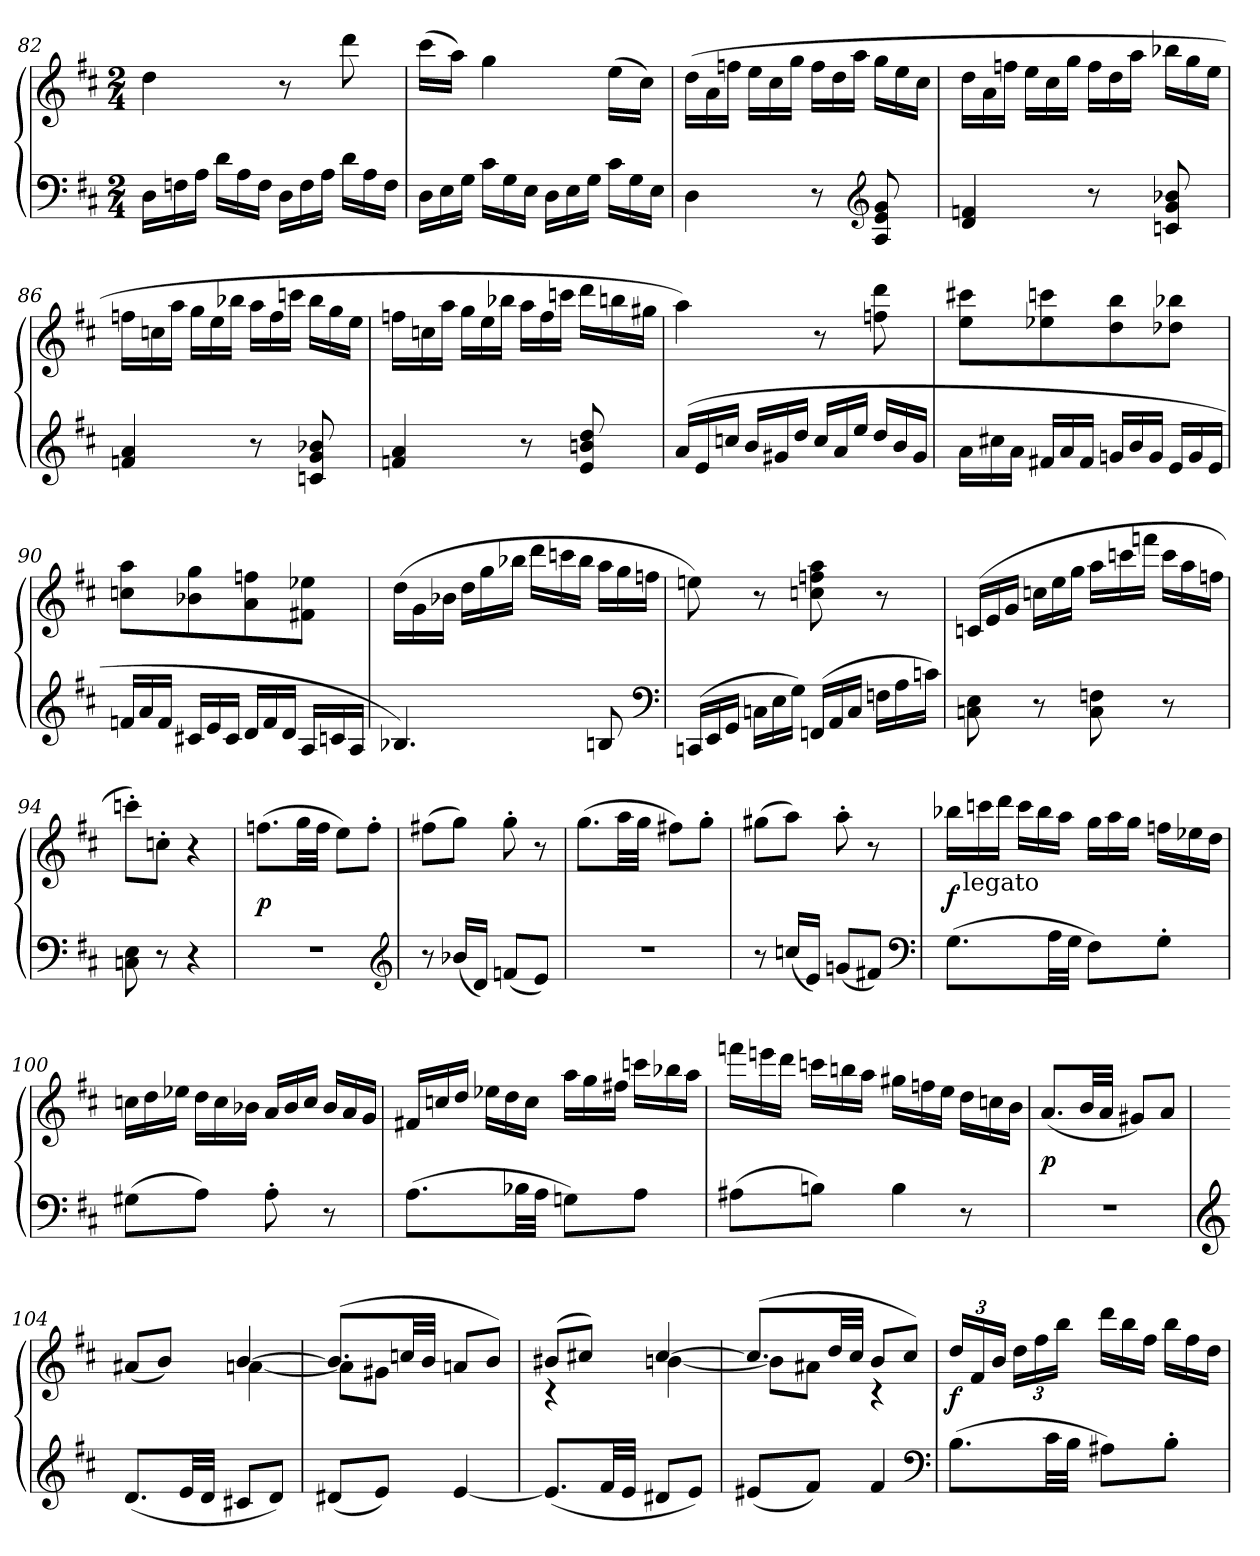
**kern	**kern	**dynam
*part1	*part1	*part1
*staff2	*staff1	*staff1/2
*clefF4	*clefG2	*
*k[f#c#]	*k[f#c#]	*
*M2/4	*M2/4	*
*Xtuplet	*	*
=82	=82	=82
24DLL	4dd	.
24Fn	.	.
24AJJ	.	.
24dLL	.	.
24A	.	.
24FJJ	.	.
24DLL	8r	.
24F	.	.
24AJJ	.	.
24dLL	8ddd	.
24A	.	.
24FJJ	.	.
=83	=83	=83
24DLL	(16ccc#LL	.
24E	.	.
.	16aaJJ)	.
24GJJ	.	.
24c#LL	4gg	.
24G	.	.
24EJJ	.	.
24DLL	.	.
24E	.	.
24GJJ	.	.
24c#LL	(16eeLL	.
24G	.	.
.	16cc#JJ)	.
24EJJ	.	.
=84	=84	=84
*	*Xtuplet	*
4D	(24ddLL	.
.	24a	.
.	24ffnJJ	.
.	24eeLL	.
.	24cc#	.
.	24ggJJ	.
8r	24ffLL	.
.	24dd	.
.	24aaJJ	.
*clefG2	*	*
8A 8e 8g	24ggLL	.
.	24ee	.
.	24cc#JJ	.
=85	=85	=85
4d 4fn	24ddLL	.
.	24a	.
.	24ffnJJ	.
.	24eeLL	.
.	24cc#	.
.	24ggJJ	.
8r	24ffLL	.
.	24dd	.
.	24aaJJ	.
8cn 8g 8b-X	24bb-XLL	.
.	24gg	.
.	24eeJJ	.
=86	=86	=86
4fn 4a	24ffnLL	.
.	24ccn	.
.	24aaJJ	.
.	24ggLL	.
.	24ee	.
.	24bb-XJJ	.
8r	24aaLL	.
.	24ff	.
.	24cccnJJ	.
8cn 8g 8b-X	24bb-LL	.
.	24gg	.
.	24eeJJ	.
=87	=87	=87
4fn 4a	24ffnLL	.
.	24ccn	.
.	24aaJJ	.
.	24ggLL	.
.	24ee	.
.	24bb-XJJ	.
8r	24aaLL	.
.	24ff	.
.	24cccnJJ	.
8e 8bn 8dd	24dddLL	.
.	24bbn	.
.	24gg#XJJ	.
=88	=88	=88
(24aLL	4aa)	.
24e	.	.
24ccnJJ	.	.
24b/LL	.	.
24g#X/	.	.
24dd/JJ	.	.
24cc/LL	8r	.
24a/	.	.
24ee/JJ	.	.
24dd/LL	8ffn 8ddd	.
24b/	.	.
24g#/JJ	.	.
=89	=89	=89
24aLL	8ee 8ccc#XL	.
24cc#X	.	.
24aJJ	.	.
24f#XLL	8ee-X 8cccn	.
24a	.	.
24f#JJ	.	.
24gnLL	8dd 8bb	.
24b	.	.
24gJJ	.	.
24eLL	8dd-X 8bb-XJ	.
24g	.	.
24eJJ	.	.
=90	=90	=90
24fnLL	8ccn 8aaL	.
24a	.	.
24fJJ	.	.
24c#XLL	8b-X 8gg	.
24e	.	.
24c#JJ	.	.
24dLL	8a 8ffn	.
24f	.	.
24dJJ	.	.
24ALL	8f#X 8ee-XJ	.
24cn	.	.
24AJJ	.	.
=91	=91	=91
4.B-X)	(24ddLL	.
.	24g	.
.	24b-XJJ	.
.	24ddLL	.
.	24gg	.
.	24bb-XJJ	.
.	24dddLL	.
.	24cccn	.
.	24bb-JJ	.
8Bn	24aaLL	.
.	24gg	.
.	24ffnJJ	.
*clefF4	*	*
=92	=92	=92
(24CCnLL	8een)	.
24EE	.	.
24GGJJ	.	.
24CnLL	8r	.
24E	.	.
24GJJ)	.	.
(24FFnLL	8ccn 8ffn 8aa	.
24AA	.	.
24CJJ	.	.
24FnLL	8r	.
24A	.	.
24cnJJ)	.	.
=93	=93	=93
8Cn 8E	(>24cnLL	.
.	24e	.
.	24gJJ	.
8r	24ccnLL	.
.	24ee	.
.	24ggJJ	.
8C 8Fn	24aaLL	.
.	24cccn	.
.	24fffnJJ	.
8r	24cccLL	.
.	24aa	.
.	24ffnJJ	.
=94	=94	=94
8Cn 8E	8cccn'L)	.
8r	8ccn'J	.
4r	4r	.
=95	=95	=95
2r	(8.ffnL	p
.	32ggLL	.
.	32ffJJJ	.
.	8eeL)	.
.	8ff'J	.
*clefG2	*	*
=96	=96	=96
8r	(8ff#XL	.
(16b-XLL	8ggJ)	.
16dJJ)	.	.
(8fnL	8gg'	.
8eJ)	8r	.
=97	=97	=97
2r	(8.ggL	.
.	32aaLL	.
.	32ggJJJ	.
.	8ff#XL)	.
.	8gg'J	.
=98	=98	=98
8r	(8gg#XL	.
(<16ccnLL	8aaJ)	.
16eJJ)	.	.
(8gnL	8aa'	.
8f#XJ)	8r	.
*clefF4	*	*
=99	=99	=99
(8.GL	24bb-XLL	f
!	!LO:TX:b:t=legato	!
.	24cccn	.
.	24dddJJ	.
.	24cccLL	.
.	24bb-	.
32ALL	.	.
.	24aaJJ	.
32GJJJ	.	.
8F#L)	24ggLL	.
.	24aa	.
.	24ggJJ	.
8G'J	24ffnLL	.
.	24ee-X	.
.	24ddJJ	.
=100	=100	=100
(8G#XL	24ccnLL	.
.	24dd	.
.	24ee-XJJ	.
8AJ)	24ddLL	.
.	24cc	.
.	24b-XJJ	.
8A'	24a/LL	.
.	24b-/	.
.	24cc/JJ	.
8r	24b-LL	.
.	24a	.
.	24gJJ	.
=101	=101	=101
(8.AL	24f#X/LL	.
.	24ccn/	.
.	24dd/JJ	.
.	24ee-XLL	.
.	24dd	.
32B-XLL	.	.
.	24ccJJ	.
32AJJJ	.	.
8GnL)	24aaLL	.
.	24gg	.
.	24ff#XJJ	.
8AJ	24cccnLL	.
.	24bb-X	.
.	24aaJJ	.
=102	=102	=102
(8A#XL	24fffnLL	.
.	24eeen	.
.	24dddJJ	.
8BnJ)	24cccnLL	.
.	24bbn	.
.	24aaJJ	.
!LO:N:vis=4	!	!
8B	24gg#XLL	.
.	24ffn	.
.	24eeJJ	.
8r	24ddLL	.
.	24ccn	.
.	24bJJ	.
=103	=103	=103
2r	(8.aL	p
.	32bLL	.
.	32aJJJ	.
.	8g#XL)	.
.	8aJ	.
=104	=104	=104
*clefG2	*	*
*	*^	*
(8.dL	(8a#XL	4ryy	.
.	8bJ)	.	.
32eLL	.	.	.
32dJJJ	.	.	.
8c#XL	[4b	[4an	.
8dJ)	.	.	.
=105	=105	=105	=105
(8d#XL	(8.bL]	8aL]	.
8eJ)	.	8g#XJ	.
.	32ccnLL	.	.
.	32bJJJ	.	.
[4e	8anL	4ryy	.
.	8bJ)	.	.
=106	=106	=106	=106
(8.eL]	(8b#X/L	4rc	.
.	8cc#X/J)	.	.
32f#LL	.	.	.
32eJJJ	.	.	.
8d#XL	[4cc#	[4bn	.
8eJ)	.	.	.
=107	=107	=107	=107
(8e#XL	(8.cc#L]	8bL]	.
8f#J)	.	8a#XJ	.
.	32ddLL	.	.
.	32cc#JJJ	.	.
4f#	8bL	4rc	.
.	8cc#J)	.	.
*	*v	*v	*
*clefF4	*	*
=108	=108	=108
*	*tuplet	*
(8.BL	24ddLL	f
.	24f#	.
.	24bJJ	.
.	24ddLL	.
.	24ff#	.
32c#LL	.	.
.	24bbJJ	.
32BJJJ	.	.
*	*Xtuplet	*
8A#XL)	24dddLL	.
.	24bb	.
.	24ff#JJ	.
8B'J	24bbLL	.
.	24ff#	.
.	24ddJJ	.
=	=	=
*-	*-	*-
